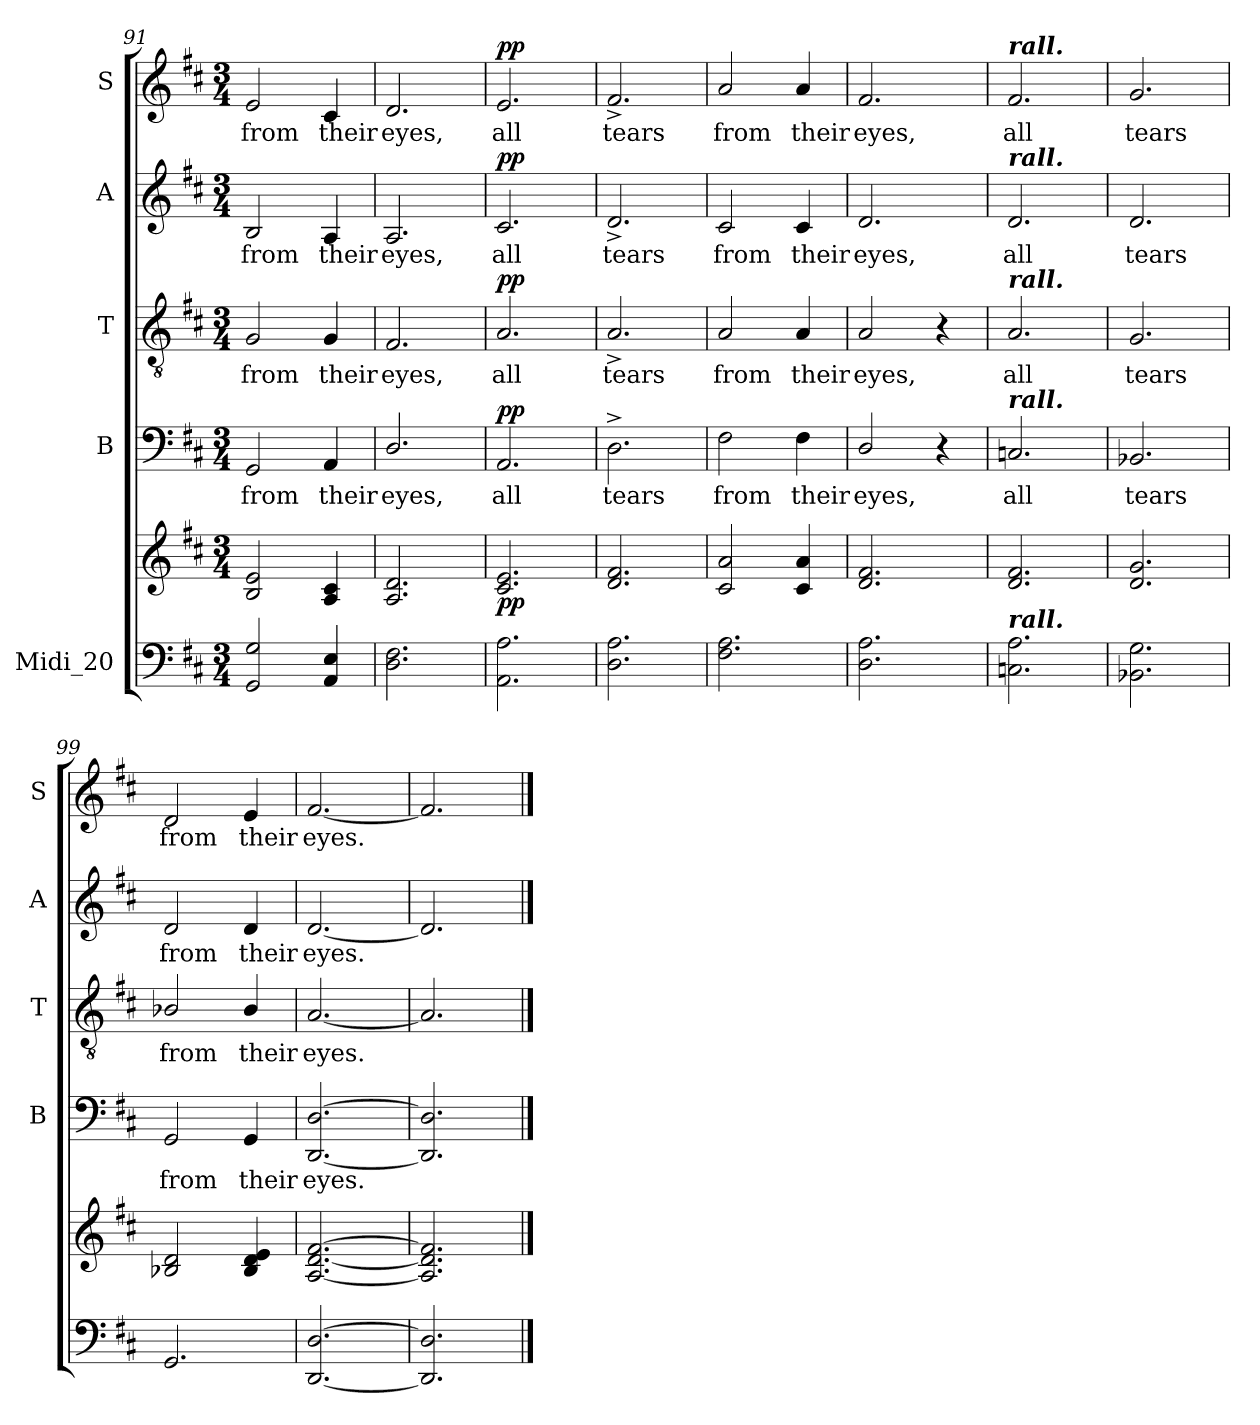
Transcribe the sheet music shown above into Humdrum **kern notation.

**kern	**kern	**dynam	**kern	**text	**dynam	**kern	**text	**dynam	**kern	**text	**dynam	**kern	**text	**dynam
*part5	*part5	*part5	*part4	*part4	*part4	*part3	*part3	*part3	*part2	*part2	*part2	*part1	*part1	*part1
*staff6	*staff5	*staff5/6	*staff4	*staff4	*staff4	*staff3	*staff3	*staff3	*staff2	*staff2	*staff2	*staff1	*staff1	*staff1
*I"Midi_20	*	*	*I"B	*	*	*I"T	*	*	*I"A	*	*	*I"S	*	*
*	*	*	*I'B	*	*	*I'T	*	*	*I'A	*	*	*I'S	*	*
*clefF4	*clefG2	*	*clefF4	*	*	*clefGv2	*	*	*clefG2	*	*	*clefG2	*	*
*k[f#c#]	*k[f#c#]	*	*k[f#c#]	*	*	*k[f#c#]	*	*	*k[f#c#]	*	*	*k[f#c#]	*	*
*D:	*D:	*	*D:	*	*	*D:	*	*	*D:	*	*	*D:	*	*
*M3/4	*M3/4	*	*M3/4	*	*	*M3/4	*	*	*M3/4	*	*	*M3/4	*	*
=91	=91	=91	=91	=91	=91	=91	=91	=91	=91	=91	=91	=91	=91	=91
!	!	!	!	!LO:LY:b	!	!	!LO:LY:b	!	!	!LO:LY:b	!	!	!LO:LY:b	!
2GG 2G	2B 2e	.	2GG	from	.	2G	from	.	2B	from	.	2e	from	.
!	!	!	!	!LO:LY:b	!	!	!LO:LY:b	!	!	!LO:LY:b	!	!	!LO:LY:b	!
4AA/ 4E/	4A 4c#	.	4AA	their	.	4G	their	.	4A	their	.	4c#	their	.
=92	=92	=92	=92	=92	=92	=92	=92	=92	=92	=92	=92	=92	=92	=92
!	!	!	!	!LO:LY:b	!	!	!LO:LY:b	!	!	!LO:LY:b	!	!	!LO:LY:b	!
2.D\ 2.F#\	2.A 2.d	.	2.D/	eyes,	.	2.F#	eyes,	.	2.A	eyes,	.	2.d	eyes,	.
=93	=93	=93	=93	=93	=93	=93	=93	=93	=93	=93	=93	=93	=93	=93
!	!	!LO:DY:b	!	!LO:LY:b	!LO:DY:b	!	!LO:LY:b	!LO:DY:b	!	!LO:LY:b	!LO:DY:b	!	!LO:LY:b	!LO:DY:b
2.AA\ 2.A\	2.c# 2.e	pp	2.AA	all	pp	2.A	all	pp	2.c#	all	pp	2.e	all	pp
=94	=94	=94	=94	=94	=94	=94	=94	=94	=94	=94	=94	=94	=94	=94
!	!	!	!	!LO:LY:b	!	!	!LO:LY:b	!	!	!LO:LY:b	!	!	!LO:LY:b	!
2.D\ 2.A\	2.d 2.f#	.	2.D^\	tears	.	2.A^	tears	.	2.d^	tears	.	2.f#^	tears	.
=95	=95	=95	=95	=95	=95	=95	=95	=95	=95	=95	=95	=95	=95	=95
!	!	!	!	!LO:LY:b	!	!	!LO:LY:b	!	!	!LO:LY:b	!	!	!LO:LY:b	!
2.F#\ 2.A\	2c# 2a	.	2F#\	from	.	2A	from	.	2c#	from	.	2a	from	.
!	!	!	!	!LO:LY:b	!	!	!LO:LY:b	!	!	!LO:LY:b	!	!	!LO:LY:b	!
.	4c# 4a	.	4F#\	their	.	4A	their	.	4c#	their	.	4a	their	.
=96	=96	=96	=96	=96	=96	=96	=96	=96	=96	=96	=96	=96	=96	=96
!	!	!	!	!LO:LY:b	!	!	!LO:LY:b	!	!	!LO:LY:b	!	!	!LO:LY:b	!
2.D\ 2.A\	2.d 2.f#	.	2D/	eyes,	.	2A	eyes,	.	2.d	eyes,	.	2.f#	eyes,	.
.	.	.	4r	.	.	4r	.	.	.	.	.	.	.	.
=97	=97	=97	=97	=97	=97	=97	=97	=97	=97	=97	=97	=97	=97	=97
!	!	!	!	!	!	!	!	!	!	!	!	!LO:TX:a:Bi:t=rall.	!	!
!	!	!	!	!	!	!	!	!	!LO:TX:a:Bi:t=rall.	!	!	!	!	!
!	!	!	!	!	!	!LO:TX:a:Bi:t=rall.	!	!	!	!	!	!	!	!
!	!	!	!LO:TX:a:Bi:t=rall.	!	!	!	!	!	!	!	!	!	!	!
!LO:TX:a:Bi:t=rall.	!	!	!	!	!	!	!	!	!	!	!	!	!	!
!	!	!	!	!LO:LY:b	!	!	!LO:LY:b	!	!	!LO:LY:b	!	!	!LO:LY:b	!
2.Cn\ 2.A\	2.d 2.f#	.	2.Cn	all	.	2.A	all	.	2.d	all	.	2.f#	all	.
=98	=98	=98	=98	=98	=98	=98	=98	=98	=98	=98	=98	=98	=98	=98
!	!	!	!	!LO:LY:b	!	!	!LO:LY:b	!	!	!LO:LY:b	!	!	!LO:LY:b	!
2.BB-X\ 2.G\	2.d 2.g	.	2.BB-X	tears	.	2.G	tears	.	2.d	tears	.	2.g	tears	.
=99	=99	=99	=99	=99	=99	=99	=99	=99	=99	=99	=99	=99	=99	=99
!	!	!	!	!LO:LY:b	!	!	!LO:LY:b	!	!	!LO:LY:b	!	!	!LO:LY:b	!
2.GG	2B-X 2d	.	2GG	from	.	2B-X/	from	.	2d	from	.	2d	from	.
!	!	!	!	!LO:LY:b	!	!	!LO:LY:b	!	!	!LO:LY:b	!	!	!LO:LY:b	!
.	4B- 4d 4e	.	4GG	their	.	4B-/	their	.	4d	their	.	4e	their	.
=100	=100	=100	=100	=100	=100	=100	=100	=100	=100	=100	=100	=100	=100	=100
!	!	!	!	!LO:LY:b	!	!	!LO:LY:b	!	!	!LO:LY:b	!	!	!LO:LY:b	!
[2.DD [2.D	[2.A [2.d [2.f#	.	[2.DD [2.D	eyes.	.	[2.A	eyes.	.	[2.d	eyes.	.	[2.f#	eyes.	.
=101	=101	=101	=101	=101	=101	=101	=101	=101	=101	=101	=101	=101	=101	=101
2.DD] 2.D]	2.A] 2.d] 2.f#]	.	2.DD] 2.D]	.	.	2.A]	.	.	2.d]	.	.	2.f#]	.	.
==	==	==	==	==	==	==	==	==	==	==	==	==	==	==
*-	*-	*-	*-	*-	*-	*-	*-	*-	*-	*-	*-	*-	*-	*-
